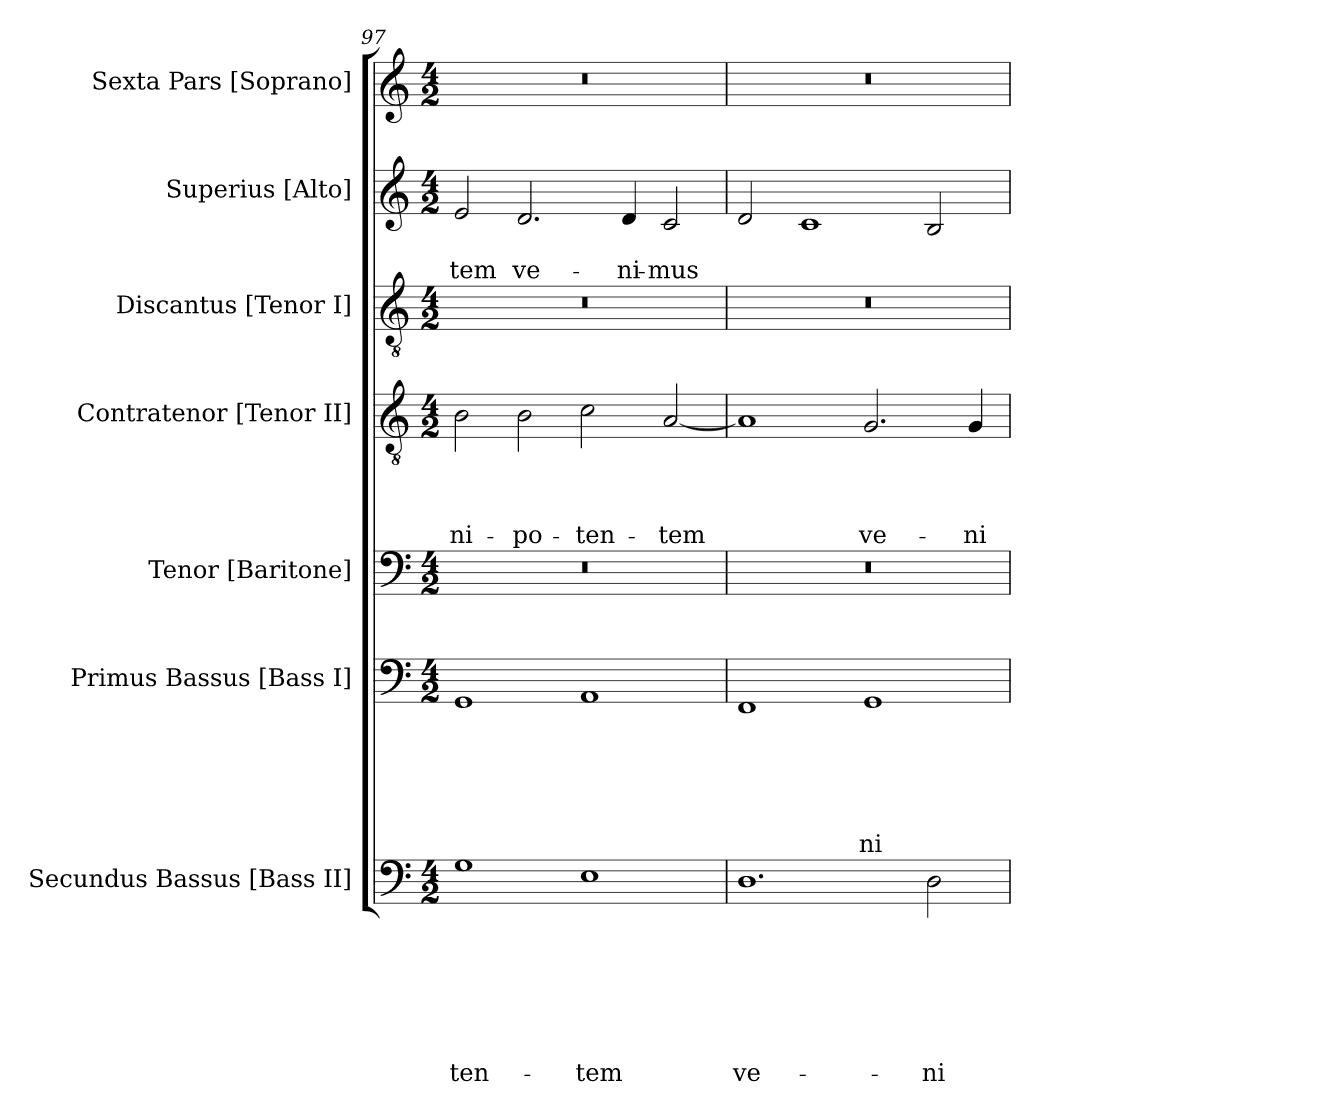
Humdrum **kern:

**kern	**text	**text	**text	**text	**text	**text	**text	**kern	**text	**text	**text	**text	**text	**text	**kern	**kern	**text	**text	**text	**text	**kern	**kern	**text	**text	**kern
*part7	*part7	*part7	*part7	*part7	*part7	*part7	*part7	*part6	*part6	*part6	*part6	*part6	*part6	*part6	*part5	*part4	*part4	*part4	*part4	*part4	*part3	*part2	*part2	*part2	*part1
*staff7	*staff7	*staff7	*staff7	*staff7	*staff7	*staff7	*staff7	*staff6	*staff6	*staff6	*staff6	*staff6	*staff6	*staff6	*staff5	*staff4	*staff4	*staff4	*staff4	*staff4	*staff3	*staff2	*staff2	*staff2	*staff1
*I"Secundus Bassus [Bass II]	*	*	*	*	*	*	*	*I"Primus Bassus [Bass I]	*	*	*	*	*	*	*I"Tenor [Baritone]	*I"Contratenor [Tenor II]	*	*	*	*	*I"Discantus [Tenor I]	*I"Superius [Alto]	*	*	*I"Sexta Pars [Soprano]
*I'B II	*	*	*	*	*	*	*	*I'B I	*	*	*	*	*	*	*I'Bar	*I'T II	*	*	*	*	*I'T I	*I'A	*	*	*I'S
!!LO:PB:g=z
*clefF4	*	*	*	*	*	*	*	*clefF4	*	*	*	*	*	*	*clefF4	*clefGv2	*	*	*	*	*clefGv2	*clefG2	*	*	*clefG2
*k[]	*	*	*	*	*	*	*	*k[]	*	*	*	*	*	*	*k[]	*k[]	*	*	*	*	*k[]	*k[]	*	*	*k[]
*C:	*	*	*	*	*	*	*	*C:	*	*	*	*	*	*	*C:	*C:	*	*	*	*	*C:	*C:	*	*	*C:
*M4/2	*	*	*	*	*	*	*	*M4/2	*	*	*	*	*	*	*M4/2	*M4/2	*	*	*	*	*M4/2	*M4/2	*	*	*M4/2
=97	=97	=97	=97	=97	=97	=97	=97	=97	=97	=97	=97	=97	=97	=97	=97	=97	=97	=97	=97	=97	=97	=97	=97	=97	=97
!	!	!	!	!	!	!	!LO:LY:b:rj	!	!	!	!	!	!	!	!	!	!	!	!	!LO:LY:b	!	!	!	!LO:LY:b	!
1G	.	.	.	.	.	.	-ten-	1GG	.	.	.	.	.	.	0r	2B\	.	.	.	-ni-	0r	2e/	.	-tem	0r
!	!	!	!	!	!	!	!	!	!	!	!	!	!	!	!	!	!	!	!	!LO:LY:b	!	!	!	!LO:LY:b	!
.	.	.	.	.	.	.	.	.	.	.	.	.	.	.	.	2B\	.	.	.	-po-	.	2.d/	.	ve-	.
!	!	!	!	!	!	!	!LO:LY:b:rj	!	!	!	!	!	!	!	!	!	!	!	!	!LO:LY:b	!	!	!	!	!
1E	.	.	.	.	.	.	-tem	1AA	.	.	.	.	.	.	.	2c\	.	.	.	-ten-	.	.	.	.	.
!	!	!	!	!	!	!	!	!	!	!	!	!	!	!	!	!	!	!	!	!	!	!	!	!LO:LY:b	!
.	.	.	.	.	.	.	.	.	.	.	.	.	.	.	.	.	.	.	.	.	.	4d/	.	-ni-	.
!	!	!	!	!	!	!	!	!	!	!	!	!	!	!	!	!	!	!	!	!LO:LY:b	!	!	!	!LO:LY:b	!
.	.	.	.	.	.	.	.	.	.	.	.	.	.	.	.	[<2A/	.	.	.	-tem	.	2c/	.	-mus	.
=98	=98	=98	=98	=98	=98	=98	=98	=98	=98	=98	=98	=98	=98	=98	=98	=98	=98	=98	=98	=98	=98	=98	=98	=98	=98
!	!	!	!	!	!	!	!LO:LY:b:rj	!	!	!	!	!	!	!	!	!	!	!	!	!	!	!	!	!	!
1.D	.	.	.	.	.	.	ve-	1FF	.	.	.	.	.	.	0r	1A]	.	.	.	.	0r	2d/	.	.	0r
.	.	.	.	.	.	.	.	.	.	.	.	.	.	.	.	.	.	.	.	.	.	1c	.	.	.
!	!	!	!	!	!	!	!	!	!	!	!	!	!	!LO:LY:b	!	!	!	!	!	!LO:LY:b	!	!	!	!	!
.	.	.	.	.	.	.	.	1GG	.	.	.	.	.	-ni-	.	2.G/	.	.	.	ve-	.	.	.	.	.
!	!	!	!	!	!	!	!LO:LY:b:rj	!	!	!	!	!	!	!	!	!	!	!	!	!	!	!	!	!	!
2D\	.	.	.	.	.	.	-ni-	.	.	.	.	.	.	.	.	.	.	.	.	.	.	2B/	.	.	.
!	!	!	!	!	!	!	!	!	!	!	!	!	!	!	!	!	!	!	!	!LO:LY:b	!	!	!	!	!
.	.	.	.	.	.	.	.	.	.	.	.	.	.	.	.	4G/	.	.	.	-ni-	.	.	.	.	.
=	=	=	=	=	=	=	=	=	=	=	=	=	=	=	=	=	=	=	=	=	=	=	=	=	=
*-	*-	*-	*-	*-	*-	*-	*-	*-	*-	*-	*-	*-	*-	*-	*-	*-	*-	*-	*-	*-	*-	*-	*-	*-	*-
